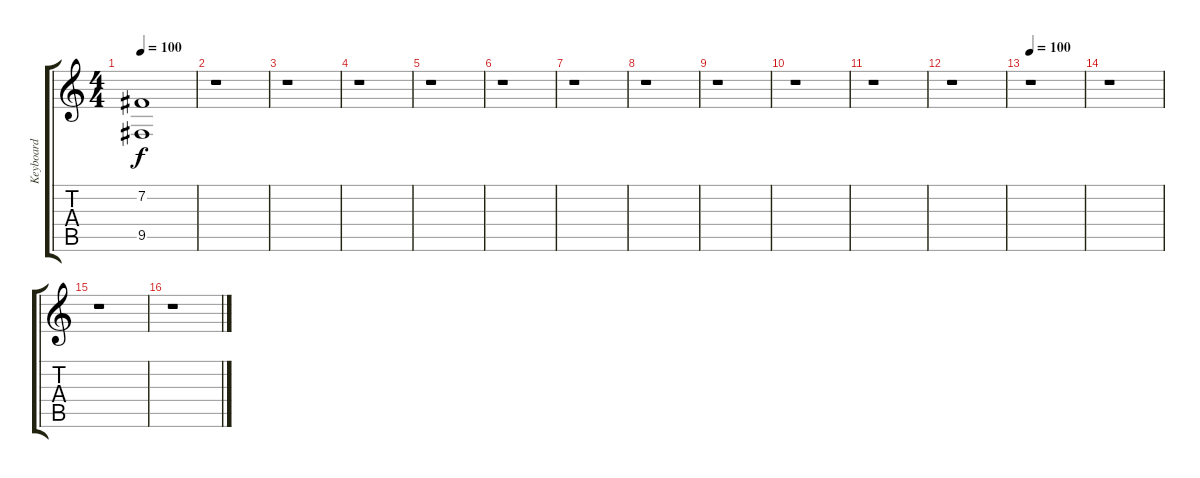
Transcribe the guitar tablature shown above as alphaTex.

\track ("Keyboard" "Keyboard") {instrument musicbox}
\staff {score tabs}
\tuning (E4 B3 G3 D3 A2 E2) {hide}
\ts (4 4)
\tempo 100
\clef g2
\ks c
(7.2 9.5).1{dy f} |
r.1 |
r.1 |
r.1 |
r.1 |
r.1 |
r.1 |
r.1 |
r.1 |
r.1 |
r.1 |
r.1 |
\tempo 100
r.1 |
r.1 |
r.1 |
r.1
